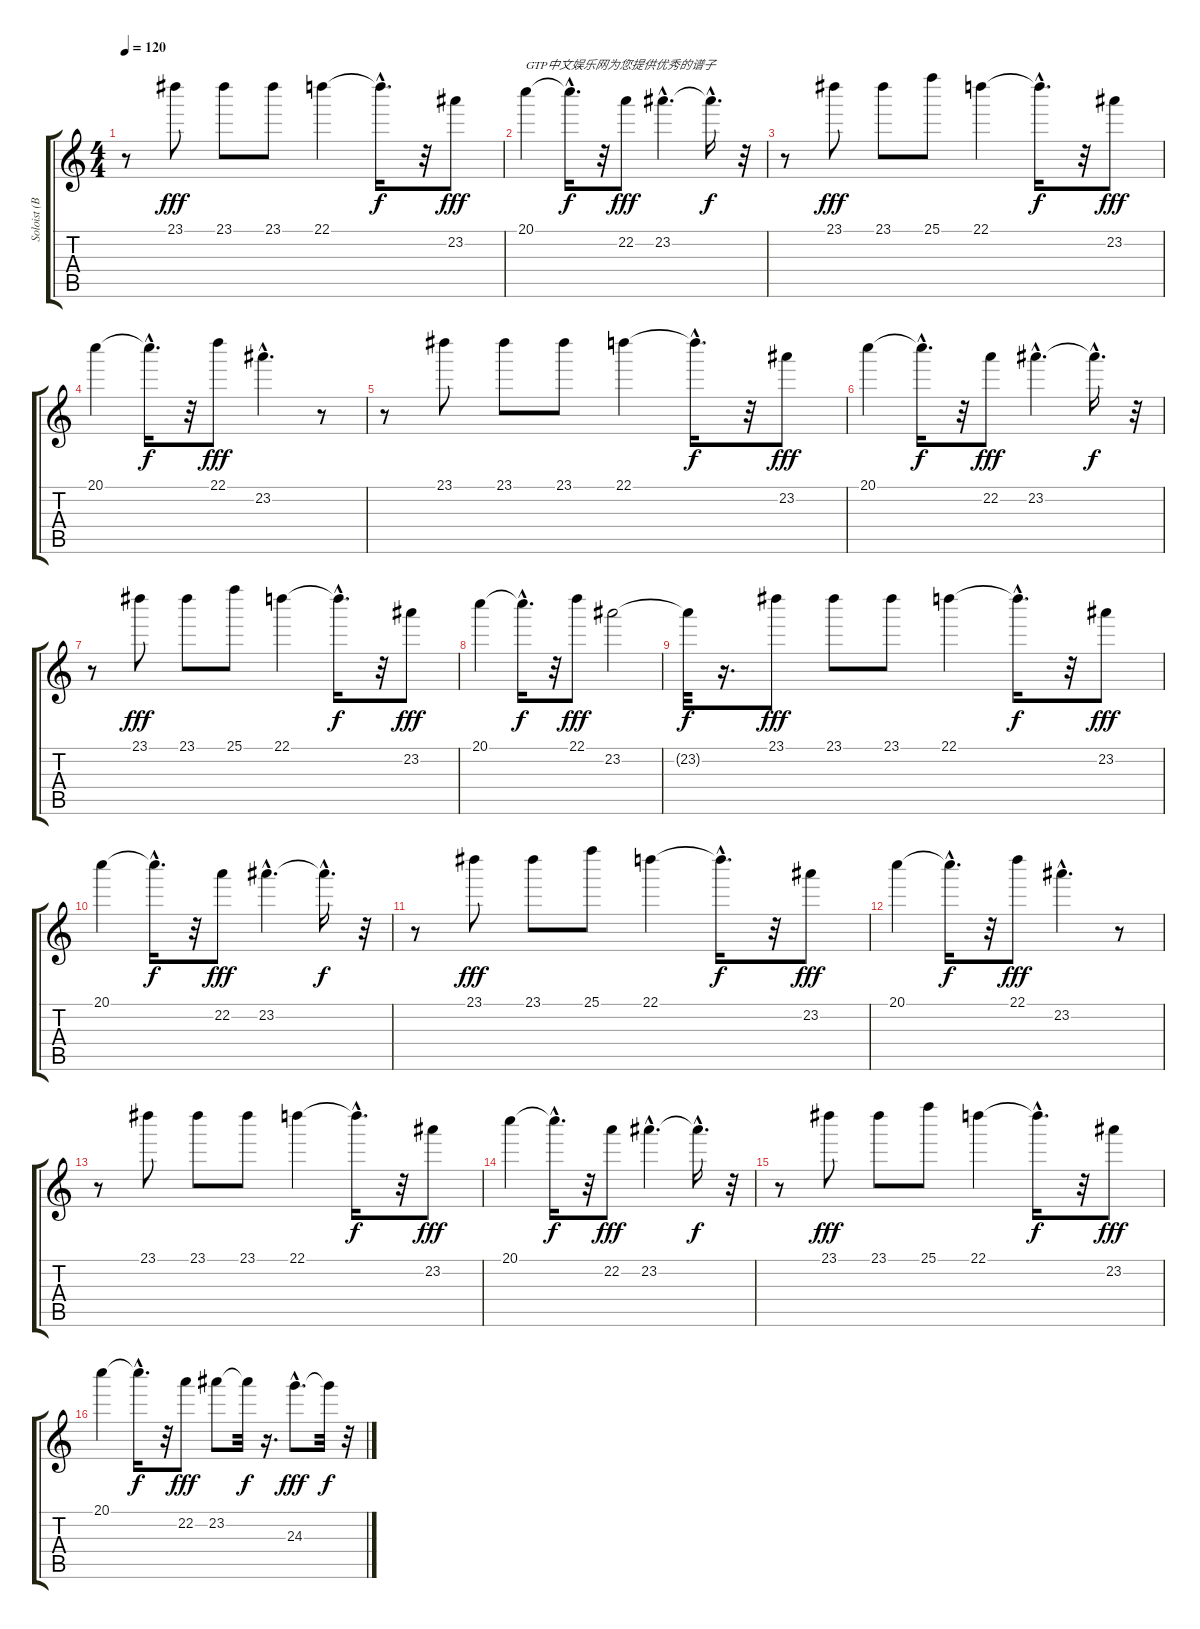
\track ("Soloist (BB) (none)" "Soloist (B") {instrument overdrivenguitar}
\staff {score tabs}
\tuning (E4 B3 G3 D3 A2 E2) {hide}
\ts (4 4)
\tempo 120
\clef g2
\ks c
r.8{dy fff instrument overdrivenguitar} 23.1.8 23.1.8 23.1.8 22.1.4 22.1{hac t}.16{d dy f} r.32 23.2.8{dy fff} |
20.1.4{txt "GTP中文娱乐网为您提供优秀的谱子"} 20.1{hac t}.16{d dy f} r.32 22.2.8{dy fff} 23.2{hac}.4{d} 23.2{hac t}.16{d dy f} r.32 |
r.8 23.1.8{dy fff} 23.1.8 25.1.8 22.1.4 22.1{hac t}.16{d dy f} r.32 23.2.8{dy fff} |
20.1.4 20.1{hac t}.16{d dy f} r.32 22.1.8{dy fff} 23.2{hac}.4{d} r.8 |
r.8 23.1.8 23.1.8 23.1.8 22.1.4 22.1{hac t}.16{d dy f} r.32 23.2.8{dy fff} |
20.1.4 20.1{hac t}.16{d dy f} r.32 22.2.8{dy fff} 23.2{hac}.4{d} 23.2{hac t}.16{d dy f} r.32 |
r.8 23.1.8{dy fff} 23.1.8 25.1.8 22.1.4 22.1{hac t}.16{d dy f} r.32 23.2.8{dy fff} |
20.1.4 20.1{hac t}.16{d dy f} r.32 22.1.8{dy fff} 23.2.2 |
23.2{t}.32{dy f} r.16{d} 23.1.8{dy fff} 23.1.8 23.1.8 22.1.4 22.1{hac t}.16{d dy f} r.32 23.2.8{dy fff} |
20.1.4 20.1{hac t}.16{d dy f} r.32 22.2.8{dy fff} 23.2{hac}.4{d} 23.2{hac t}.16{d dy f} r.32 |
r.8 23.1.8{dy fff} 23.1.8 25.1.8 22.1.4 22.1{hac t}.16{d dy f} r.32 23.2.8{dy fff} |
20.1.4 20.1{hac t}.16{d dy f} r.32 22.1.8{dy fff} 23.2{hac}.4{d} r.8 |
r.8 23.1.8 23.1.8 23.1.8 22.1.4 22.1{hac t}.16{d dy f} r.32 23.2.8{dy fff} |
20.1.4 20.1{hac t}.16{d dy f} r.32 22.2.8{dy fff} 23.2{hac}.4{d} 23.2{hac t}.16{d dy f} r.32 |
r.8 23.1.8{dy fff} 23.1.8 25.1.8 22.1.4 22.1{hac t}.16{d dy f} r.32 23.2.8{dy fff} |
20.1.4 20.1{hac t}.16{d dy f} r.32 22.2.8{dy fff} 23.2.8 23.2{t}.32{dy f} r.16{d} 24.3{hac}.8{d dy fff} 24.3{t}.32{dy f} r.32
